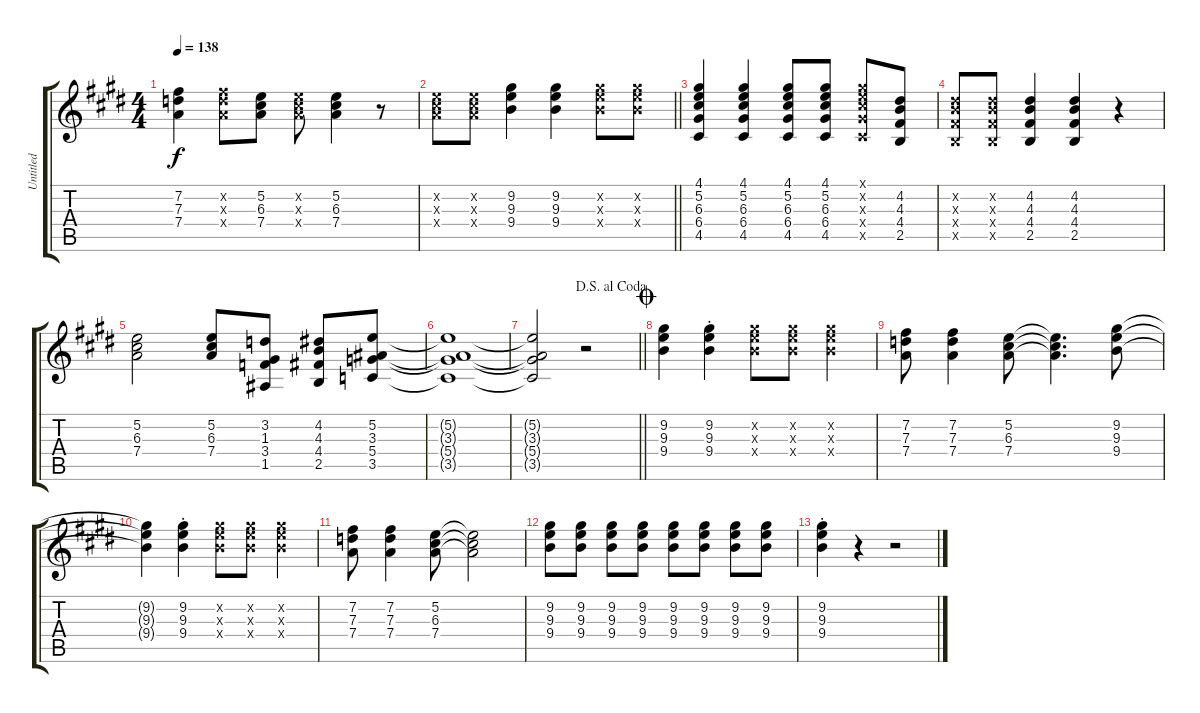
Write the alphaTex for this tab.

\track ("Untitled" "Untitled") {instrument overdrivenguitar}
\staff {score tabs}
\tuning (E4 B3 G3 D3 A2 E2) {hide}
\ts (4 4)
\tempo 138
\clef g2
\ks e
(7.2 7.3 7.4).4{dy f} (7.2{x} 7.3{x} 7.4{x}).8 (5.2 6.3 7.4).8 (5.2{x} 6.3{x} 7.4{x}).8 (5.2 6.3 7.4).4 r.8 |
\barLineRight lightlight
\ks c#minor
(5.2{x} 6.3{x} 7.4{x}).8 (5.2{x} 6.3{x} 7.4{x}).8 (9.2 9.3 9.4).4 (9.2 9.3 9.4).4 (9.2{x} 9.3{x} 9.4{x}).8 (9.2{x} 9.3{x} 9.4{x}).8 |
(4.1 5.2 6.3 6.4 4.5).4 (4.1 5.2 6.3 6.4 4.5).4 (4.1 5.2 6.3 6.4 4.5).8 (4.1 5.2 6.3 6.4 4.5).8 (4.1{x} 5.2{x} 6.3{x} 6.4{x} 4.5{x}).8 (4.2 4.3 4.4 2.5).8 |
(4.2{x} 4.3{x} 4.4{x} 2.5{x}).8 (4.2{x} 4.3{x} 4.4{x} 2.5{x}).8 (4.2 4.3 4.4 2.5).4 (4.2 4.3 4.4 2.5).4 r.4 |
\ks e
(5.2 6.3 7.4).2 (5.2 6.3 7.4).8 (3.2 1.3 3.4 1.5).8 (4.2 4.3 4.4 2.5).8 (5.2 3.3 5.4 3.5).8 |
\ks c#minor
(5.2{t} 3.3{t} 5.4{t} 3.5{t}).1 |
\jump dalsegnoalcoda
\barLineRight lightlight
(5.2{t} 3.3{t} 5.4{t} 3.5{t}).2 r.2 |
\jump coda
\ks e
(9.2 9.3 9.4).4 (9.2{st} 9.3{st} 9.4{st}).4 (9.2{x} 9.3{x} 9.4{x}).8 (9.2{x} 9.3{x} 9.4{x}).8 (9.2{x} 9.3{x} 9.4{x}).4 |
\ks c#minor
(7.2 7.3 7.4).8 (7.2 7.3 7.4).4 (5.2 6.3 7.4).8 (5.2{t} 6.3{t} 7.4{t}).4{d} (9.2 9.3 9.4).8 |
(9.2{t} 9.3{t} 9.4{t}).4 (9.2{st} 9.3{st} 9.4{st}).4 (9.2{x} 9.3{x} 9.4{x}).8 (9.2{x} 9.3{x} 9.4{x}).8 (9.2{x} 9.3{x} 9.4{x}).4 |
(7.2 7.3 7.4).8 (7.2 7.3 7.4).4 (5.2 6.3 7.4).8 (5.2{t} 6.3{t} 7.4{t}).2 |
\ks e
(9.2 9.3 9.4).8 (9.2 9.3 9.4).8 (9.2 9.3 9.4).8 (9.2 9.3 9.4).8 (9.2 9.3 9.4).8 (9.2 9.3 9.4).8 (9.2 9.3 9.4).8 (9.2 9.3 9.4).8 |
\ks c#minor
(9.2{st} 9.3{st} 9.4{st}).4 r.4 r.2
